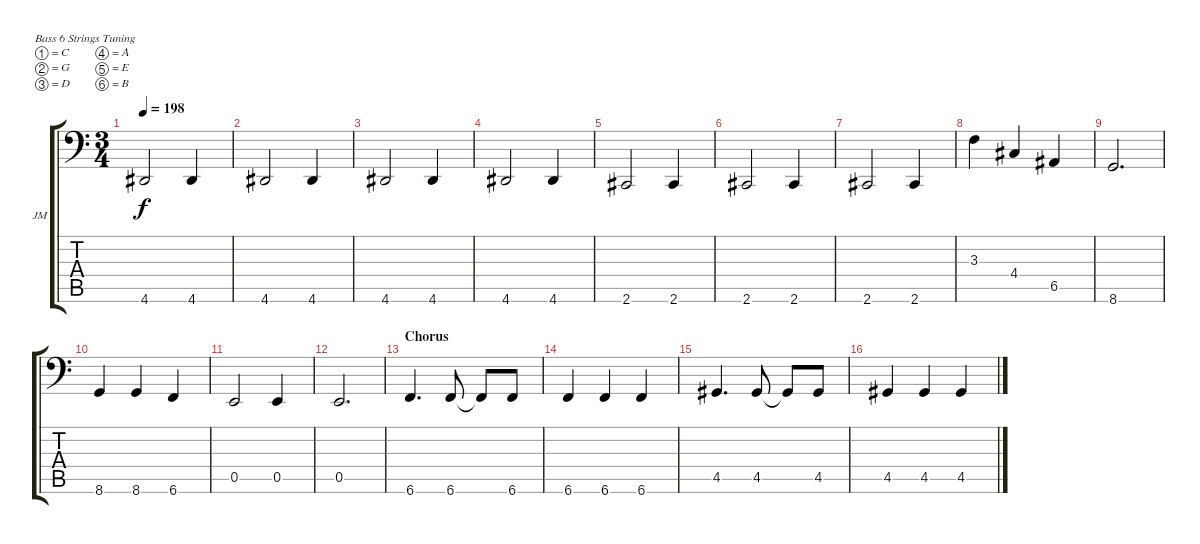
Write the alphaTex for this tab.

\defaultSystemsLayout 4
\bracketExtendMode groupsimilarinstruments
\firstSystemTrackNameOrientation horizontal
\otherSystemsTrackNameOrientation horizontal
\track ("John Myung " "JM") {instrument electricbassfinger}
\staff {score tabs}
\tuning (C3 G2 D2 A1 E1 B0)
\ts (3 4)
\tempo 198
\clef f4
\ks c
4.6.2{dy f} 4.6.4 |
4.6.2 4.6.4 |
4.6.2 4.6.4 |
4.6.2 4.6.4 |
2.6.2 2.6.4 |
2.6.2 2.6.4 |
2.6.2 2.6.4 |
3.3.4 4.4.4 6.5.4 |
8.6.2{d} |
8.6.4 8.6.4 6.6.4 |
0.5.2 0.5.4 |
0.5.2{d} |
\section ("" "Chorus")
6.6.4{d} 6.6.8 6.6{t}.8 6.6.8 |
6.6.4 6.6.4 6.6.4 |
4.5.4{d} 4.5.8 4.5{t}.8 4.5.8 |
4.5.4 4.5.4 4.5.4
